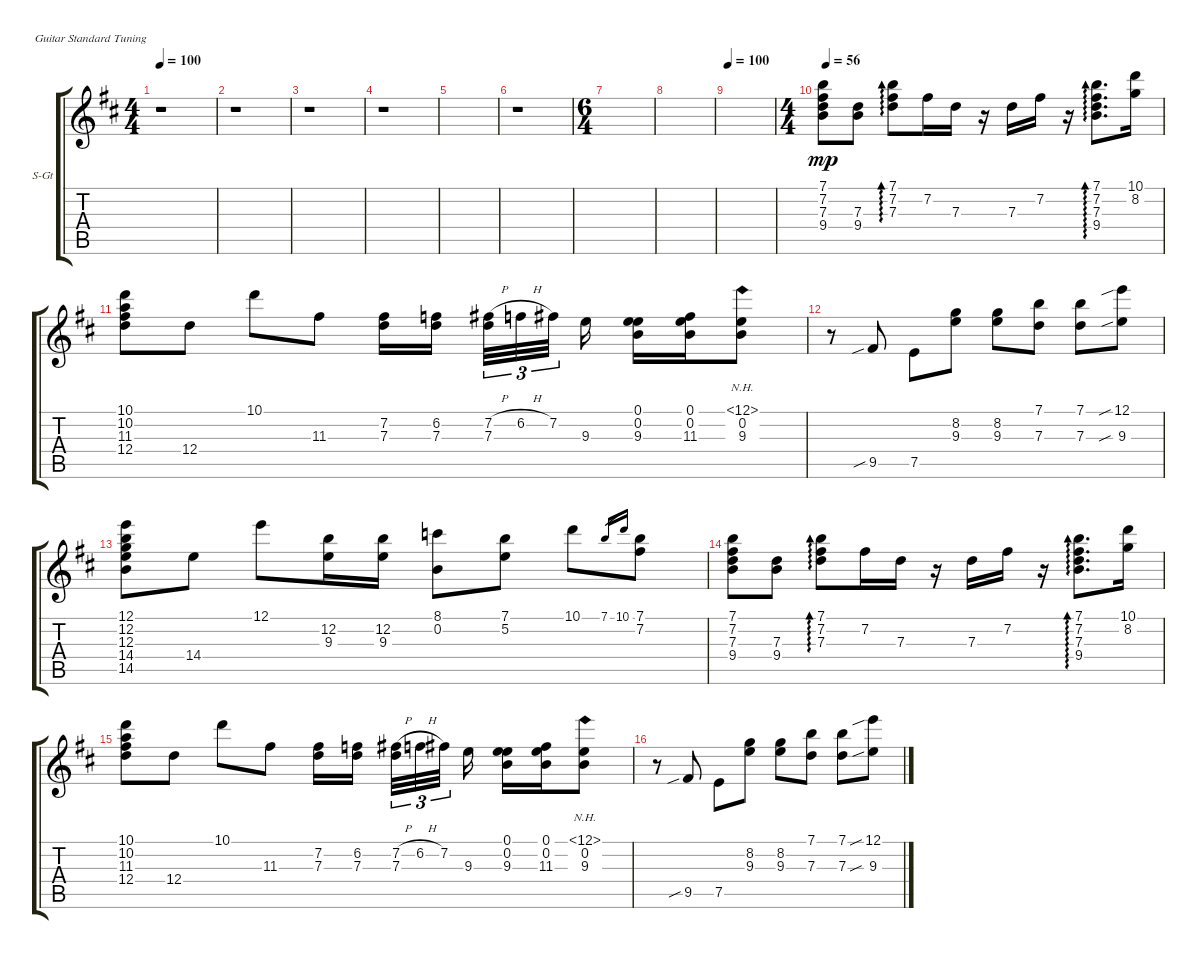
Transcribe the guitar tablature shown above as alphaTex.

\bracketExtendMode groupsimilarinstruments
\firstSystemTrackNameOrientation horizontal
\otherSystemsTrackNameOrientation horizontal
\track ("1 Guitar" "S-Gt") {instrument acousticguitarsteel}
\staff {score tabs}
\tuning (E4 B3 G3 D3 A2 E2)
\ts (4 4)
\tempo 100
\clef g2
\scale
0.936948
\ks d
r.1{dy mp} |
\scale
1.06305 r.1 |
\scale
0.936948 r.1 |
\scale
1.06305 r.1 |
\scale
0.936948 |
\scale
1.06305 r.1 |
\ts (6 4)
\scale
0.936948 |
\scale
1.06305 |
\tempo 100
\scale
0.936948 |
\ts (4 4)
\tempo (56 0.0125)
\scale
1.09332 (9.4 7.3 7.2 7.1).8 (9.4 7.3).8 (7.1 7.2 7.3).8{ad 0} 7.2.16 7.3.16 r.16 7.3.16 7.2.16 r.16 (7.1 7.2 7.3 9.4).8{d ad 0} (10.1 8.2).16 |
\scale
0.906684 (12.4 11.3 10.2 10.1).8 12.4.8 10.1.8 11.3.8 (7.3 7.2).16 (7.3 6.2).16 (7.3 7.2{h}).32{tu (3 2)} 6.2{h}.32{tu (3 2)} 7.2.32{tu (3 2)} 9.3.16 (9.3 0.2 0.1).16 (11.3 0.2 0.1).16 (9.3 0.2 12.1{nh}).8 |
\scale
1.06305 r.8 9.5{sib}.8 7.5.8 (9.3 8.2).8 (9.3 8.2).8 (7.3 7.1).8 (7.3 7.1).8 (9.3{sib} 12.1{sib}).8 |
\scale
0.936948 (14.5 14.4 12.3 12.2 12.1).8 14.4.8 12.1.8 (12.2 9.3).16 (9.3 12.2).16 (8.1 0.2).8 (7.1 5.2).8 10.1.8 7.1.16{gr} 10.1.16{gr} (7.1 7.2).8 |
\scale
1.06305 (9.4 7.3 7.2 7.1).8 (9.4 7.3).8 (7.1 7.2 7.3).8{ad 0} 7.2.16 7.3.16 r.16 7.3.16 7.2.16 r.16 (7.1 7.2 7.3 9.4).8{d ad 0} (10.1 8.2).16 |
\scale
0.936948 (12.4 11.3 10.2 10.1).8 12.4.8 10.1.8 11.3.8 (7.3 7.2).16 (7.3 6.2).16 (7.3 7.2{h}).32{tu (3 2)} 6.2{h}.32{tu (3 2)} 7.2.32{tu (3 2)} 9.3.16 (9.3 0.2 0.1).16 (11.3 0.2 0.1).16 (9.3 0.2 12.1{nh}).8 |
\scale
1.06305 r.8 9.5{sib}.8 7.5.8 (9.3 8.2).8 (9.3 8.2).8 (7.3 7.1).8 (7.3 7.1).8 (9.3{sib} 12.1{sib}).8
